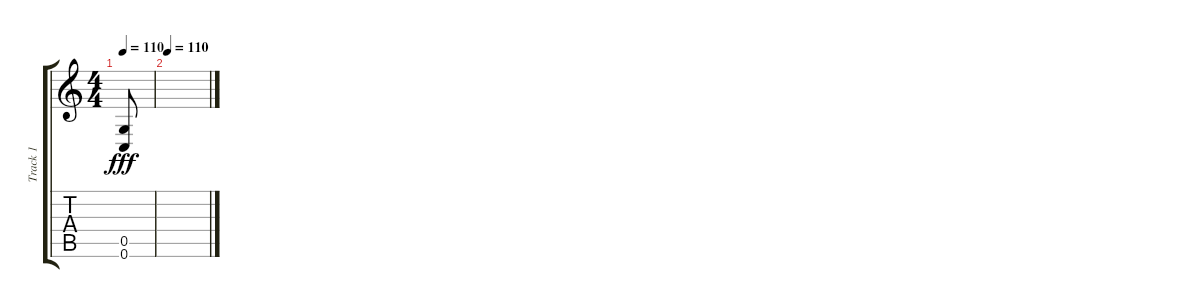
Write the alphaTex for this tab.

\track ("Track 1" "Track 1") {instrument distortionguitar}
\staff {score tabs}
\tuning (D4 A3 F3 C3 G2 C2) {hide}
\ts (4 4)
\tempo 110
\clef g2
\ks c
(0.5 0.6).8{dy fff} |
\tempo 110
